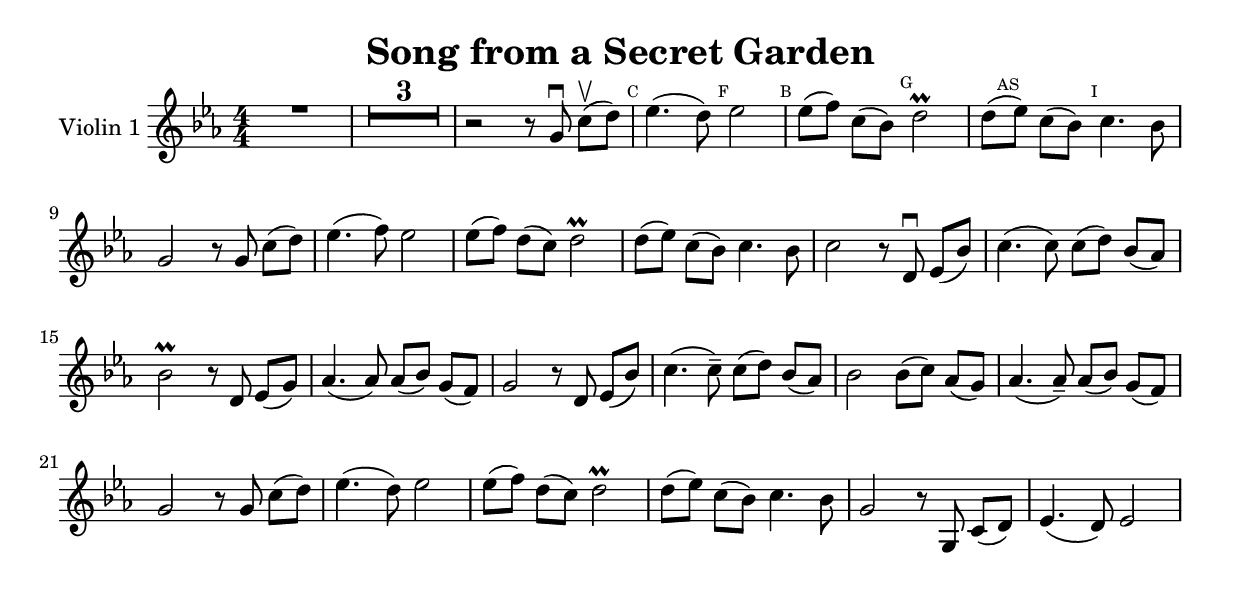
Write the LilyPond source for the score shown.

\version "2.18.2"

\header {
  title = "Song from a Secret Garden"
}

\paper {
    #(set-paper-size "a4")
}

global = {
    \time 4/4
}

\score {
  \new StaffGroup \relative a' \repeat volta 1 {
    \set Staff.instrumentName = #"Violin 1"

    % "b" Symbole auf Notenlinen => Ton wird eine halbe Note tiefer gespielt
    \set Staff.keySignature = #`(((0 . 6) . ,FLAT)
                               ((0 . 9) . ,FLAT)
                               ((0 . 5) . ,FLAT)
                              )
    \compressFullBarRests
    \numericTimeSignature
    \override MultiMeasureRest.expand-limit = #2
    \override MultiMeasureRest.staff-position = #2
    \omit Accidental  % omit natural marks (Auflösungszeichen) - alternativ: b8 -> bes8

     R1 |
     R1*3 |
     r2 r8 g\downbow c[\upbow(d)] |
     % Frage; ist in der handschriftichen Fassung ein "C" über dem Notenkopf? Dann ein "F" und "B" ?
     % sind dafür ausdruckelemente (http://lilypond.org/doc/v2.19/Documentation/notation/expressive-marks-attached-to-notes)
     % oder simple Textartige Zeichen (http://lilypond.org/doc/v2.18/Documentation/notation/writing-text#text-marks) 
     % angemessen?
     \mark \markup { \teeny C } e4.( d8) \mark \markup { \teeny F }  e2 |
     \mark \markup { \teeny B } e8[( f8)] c8[( b8)]  \mark \markup { \teeny G } d2\prall |
      % ende der ersten reihe

      d8[(\mark \markup { \teeny AS }  e8)] c8[( b8)] \mark \markup { \teeny I } c4. b8 |
      g2 r8 g8 c8[( d8)] |
      e4.( f8) e2 |
      e8[( f8)] d8[( c8)] d2\prall 
      % ende der zweiten reihe

      d8[(e8)] c8[( b8)] c4. b8 |
      c2 r8 d,\downbow e[(b')] |
      c4.( c8) c8( d8) b[( a)]
       % ende der dritten reihe
 
      b2\prall r8 d, e[( g)]
      a4.( a8) a8[( b8)] g8[( f8)]
      g2 r8 d8 e[( b')]
       % ende der vierten reihe

      % http://lilypond.org/doc/v2.19/Documentation/notation/expressive-marks-attached-to-notes
      % tenuto => -- => strich über notenkpf / Artikulationszeichen
      c4.(c8--) c[( d)] b[( a)] |
      b2 b8[( c)] a[( g)] |
      a4.( a8--) a8[( b)] g8[( f)]
       % ende der fünften reihe

      g2 r8 g8 c[( d)] |
      e4.( d8) e2 |
      e8[(f )] d[( c)] d2\prall
      % ende der sechsten reihe

      d8[(e)] c[(b)] c4. b8 |
      g2 r8 g,8 c8[( d)]
      e4.( d8) e2


    }
}